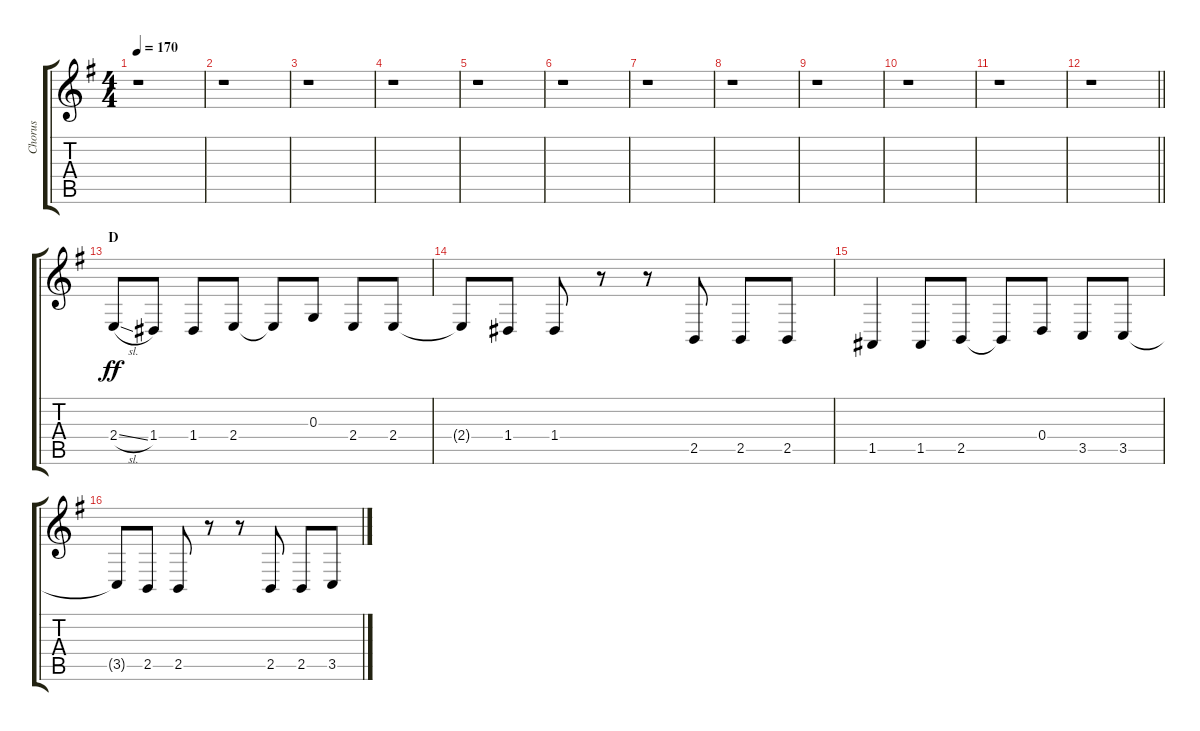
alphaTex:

\track ("Chorus" "Chorus") {instrument voiceoohs}
\staff {score tabs}
\tuning (E4 B3 G3 D3 A2 E2) {hide}
\ts (4 4)
\tempo 170
\clef g2
\ks g
r.1{dy ff} |
r.1 |
r.1 |
r.1 |
r.1 |
r.1 |
r.1 |
r.1 |
r.1 |
r.1 |
r.1 |
\barLineRight lightlight
r.1 |
\section ("" "D")
2.4{sl}.8 1.4.8 1.4.8 2.4.8 2.4{t}.8 0.3.8 2.4.8 2.4.8 |
2.4{t}.8 1.4.8 1.4.8 r.8 r.8 2.5.8 2.5.8 2.5.8 |
1.5.4 1.5.8 2.5.8 2.5{t}.8 0.4.8 3.5.8 3.5.8 |
3.5{t}.8 2.5.8 2.5.8 r.8 r.8 2.5.8 2.5.8 3.5.8
